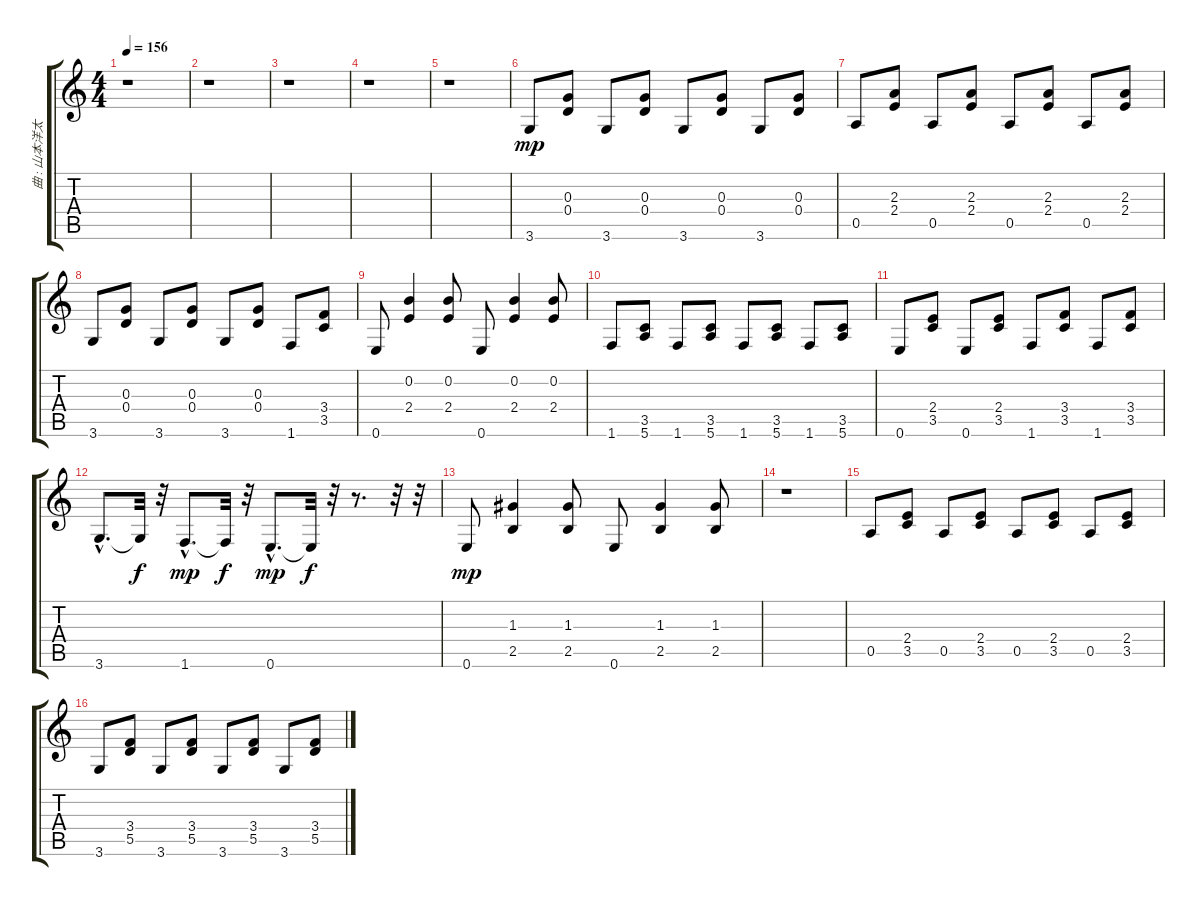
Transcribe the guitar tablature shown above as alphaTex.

\track ("曲 : 山本洋太" "曲 : 山本洋太") {instrument electricguitarjazz}
\staff {score tabs}
\tuning (E4 B3 G3 D3 A2 E2) {hide}
\ts (4 4)
\tempo 156
\clef g2
\ks c
r.1{dy f} |
r.1 |
r.1 |
r.1 |
r.1 |
3.6.8{dy mp} (0.3 0.4).8 3.6.8 (0.3 0.4).8 3.6.8 (0.3 0.4).8 3.6.8 (0.3 0.4).8 |
0.5.8 (2.3 2.4).8 0.5.8 (2.3 2.4).8 0.5.8 (2.3 2.4).8 0.5.8 (2.3 2.4).8 |
3.6.8 (0.3 0.4).8 3.6.8 (0.3 0.4).8 3.6.8 (0.3 0.4).8 1.6.8 (3.4 3.5).8 |
0.6.8 (0.2 2.4).4 (0.2 2.4).8 0.6.8 (0.2 2.4).4 (0.2 2.4).8 |
1.6.8 (3.5 5.6).8 1.6.8 (3.5 5.6).8 1.6.8 (3.5 5.6).8 1.6.8 (3.5 5.6).8 |
0.6.8 (2.4 3.5).8 0.6.8 (2.4 3.5).8 1.6.8 (3.4 3.5).8 1.6.8 (3.4 3.5).8 |
3.6{hac}.8{d} 3.6{t}.32{dy f} r.32 1.6{hac}.8{d dy mp} 1.6{t}.32{dy f} r.32 0.6{hac}.8{d dy mp} 0.6{t}.32{dy f} r.32 r.8{d} r.32 r.32 |
0.6.8{dy mp} (1.3 2.5).4 (1.3 2.5).8 0.6.8 (1.3 2.5).4 (1.3 2.5).8 |
r.1 |
0.5.8 (2.4 3.5).8 0.5.8 (2.4 3.5).8 0.5.8 (2.4 3.5).8 0.5.8 (2.4 3.5).8 |
3.6.8 (3.4 5.5).8 3.6.8 (3.4 5.5).8 3.6.8 (3.4 5.5).8 3.6.8 (3.4 5.5).8
